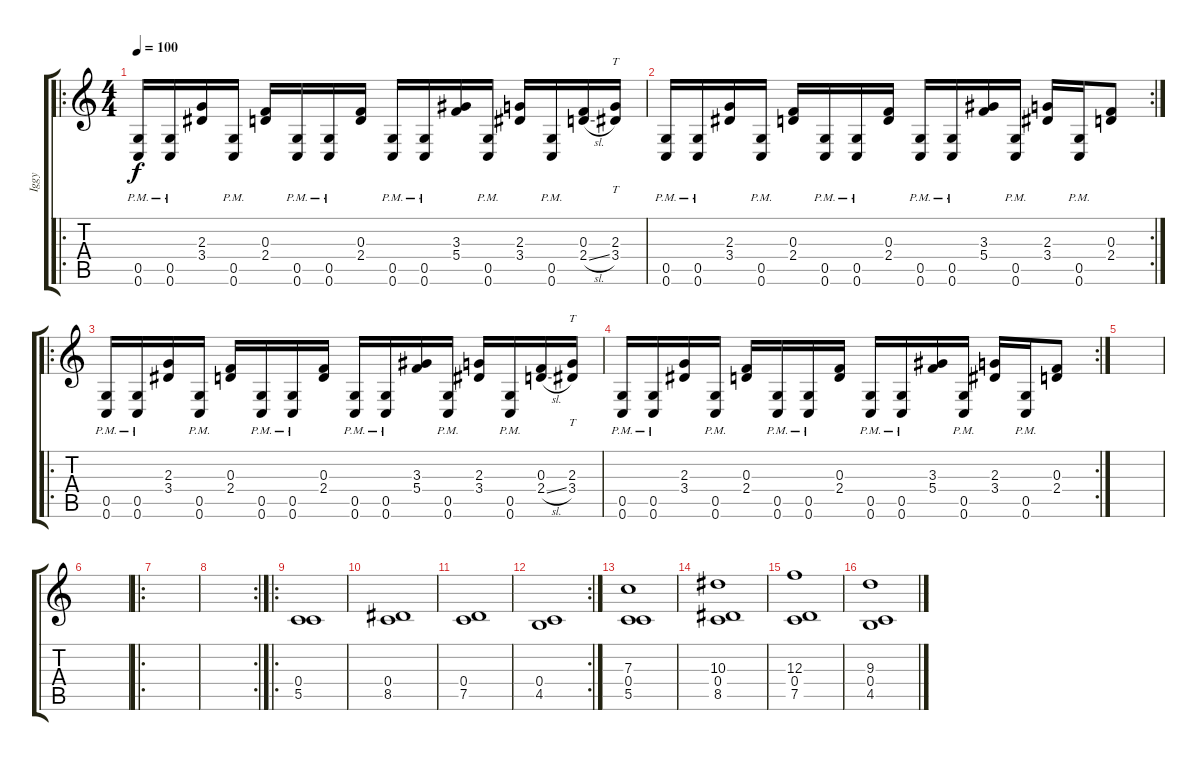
\track ("Iggy" "Iggy") {instrument distortionguitar}
\staff {score tabs}
\tuning (D4 A3 F3 C3 G2 C2) {hide}
\ro
\ts (4 4)
\tempo 100
\clef g2
\ks c
(0.5{pm} 0.6{pm}).16{dy f} (0.5{pm} 0.6{pm}).16 (2.3 3.4).16 (0.5{pm} 0.6{pm}).16 (0.3 2.4).16 (0.5{pm} 0.6{pm}).16 (0.5{pm} 0.6{pm}).16 (0.3 2.4).16 (0.5{pm} 0.6{pm}).16 (0.5{pm} 0.6{pm}).16 (3.3 5.4).16 (0.5{pm} 0.6{pm}).16 (2.3 3.4).16 (0.5{pm} 0.6{pm}).16 (0.3 2.4{sl}).16 (2.3 3.4).16{tt} |
\rc 2
(0.5{pm} 0.6{pm}).16 (0.5{pm} 0.6{pm}).16 (2.3 3.4).16 (0.5{pm} 0.6{pm}).16 (0.3 2.4).16 (0.5{pm} 0.6{pm}).16 (0.5{pm} 0.6{pm}).16 (0.3 2.4).16 (0.5{pm} 0.6{pm}).16 (0.5{pm} 0.6{pm}).16 (3.3 5.4).16 (0.5{pm} 0.6{pm}).16 (2.3 3.4).16 (0.5{pm} 0.6{pm}).16 (0.3 2.4).8 |
\ro
(0.5{pm} 0.6{pm}).16 (0.5{pm} 0.6{pm}).16 (2.3 3.4).16 (0.5{pm} 0.6{pm}).16 (0.3 2.4).16 (0.5{pm} 0.6{pm}).16 (0.5{pm} 0.6{pm}).16 (0.3 2.4).16 (0.5{pm} 0.6{pm}).16 (0.5{pm} 0.6{pm}).16 (3.3 5.4).16 (0.5{pm} 0.6{pm}).16 (2.3 3.4).16 (0.5{pm} 0.6{pm}).16 (0.3 2.4{sl}).16 (2.3 3.4).16{tt} |
\rc 2
(0.5{pm} 0.6{pm}).16 (0.5{pm} 0.6{pm}).16 (2.3 3.4).16 (0.5{pm} 0.6{pm}).16 (0.3 2.4).16 (0.5{pm} 0.6{pm}).16 (0.5{pm} 0.6{pm}).16 (0.3 2.4).16 (0.5{pm} 0.6{pm}).16 (0.5{pm} 0.6{pm}).16 (3.3 5.4).16 (0.5{pm} 0.6{pm}).16 (2.3 3.4).16 (0.5{pm} 0.6{pm}).16 (0.3 2.4).8 |
|
|
\ro
|
\rc 2
|
\ro
(0.4 5.5).1 |
(0.4 8.5).1 |
(0.4 7.5).1 |
\rc 2
(0.4 4.5).1 |
(7.3 0.4 5.5).1 |
(10.3 0.4 8.5).1 |
(12.3 0.4 7.5).1 |
(9.3 0.4 4.5).1
